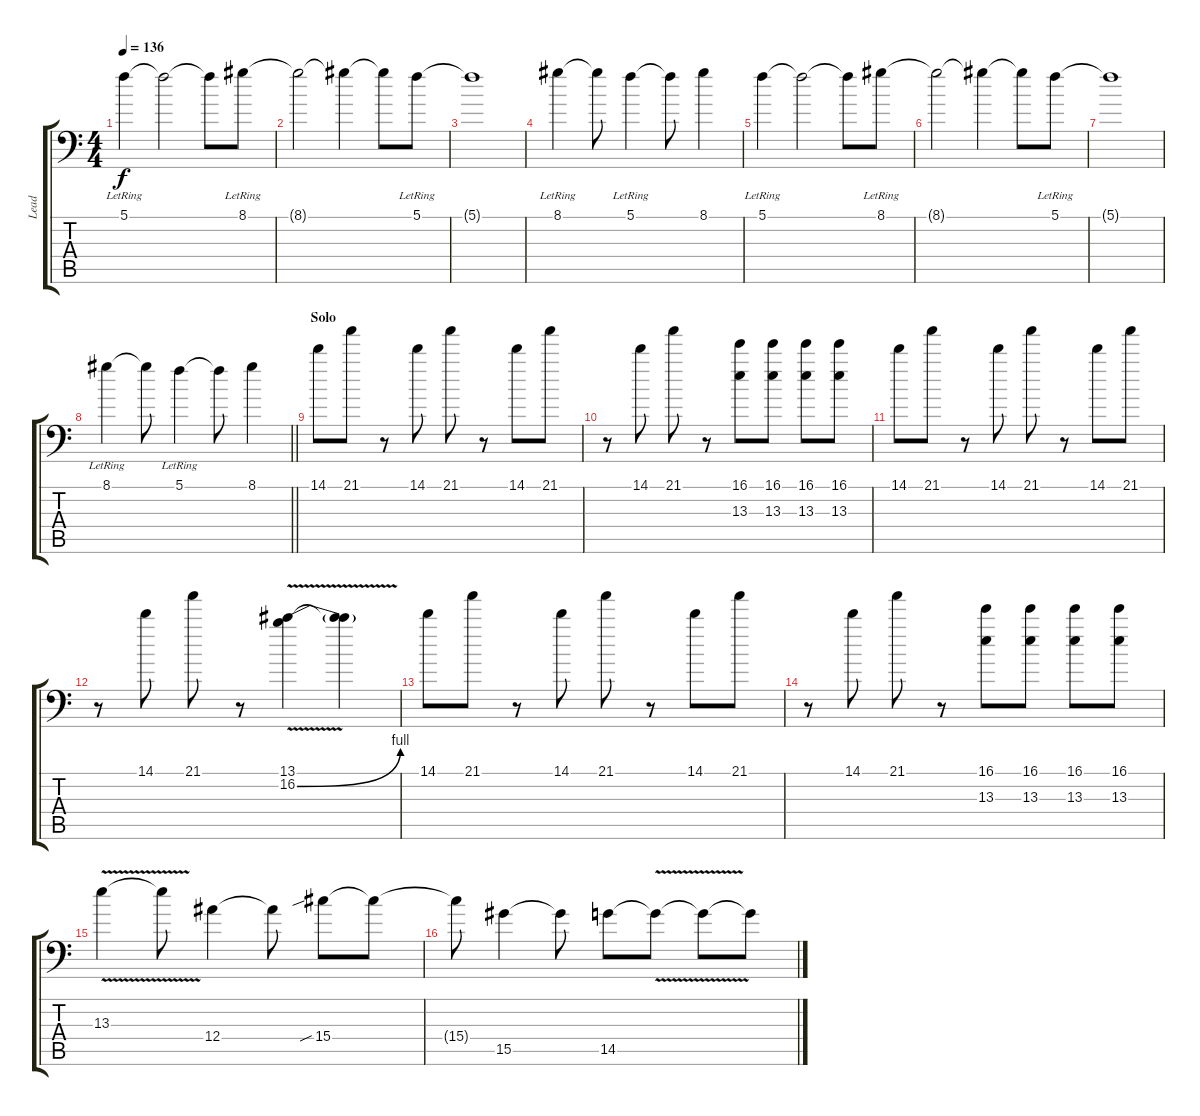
\track ("Lead" "Lead") {instrument distortionguitar}
\staff {score tabs}
\tuning (C4 G3 Eb3 Bb2 F2 Bb1) {hide}
\ts (4 4)
\tempo 136
\clef f4
\ks c
5.1{lr}.4{dy f} 5.1{t}.2 5.1{t}.8 8.1{lr}.8 |
8.1{t}.2 8.1{t}.4 8.1{t}.8 5.1{lr}.8 |
5.1{t}.1 |
8.1{lr}.4 8.1{t}.8 5.1{lr}.4 5.1{t}.8 8.1.4 |
5.1{lr}.4 5.1{t}.2 5.1{t}.8 8.1{lr}.8 |
8.1{t}.2 8.1{t}.4 8.1{t}.8 5.1{lr}.8 |
5.1{t}.1 |
\barLineRight lightlight
8.1{lr}.4 8.1{t}.8 5.1{lr}.4 5.1{t}.8 8.1.4 |
\section ("" "Solo")
14.1.8{volume 16 balance 8} 21.1.8 r.8 14.1.8 21.1.8 r.8 14.1.8 21.1.8 |
r.8 14.1.8 21.1.8 r.8 (16.1 13.3).8 (16.1 13.3).8 (16.1 13.3).8 (16.1 13.3).8 |
14.1.8 21.1.8 r.8 14.1.8 21.1.8 r.8 14.1.8 21.1.8 |
r.8 14.1.8 21.1.8 r.8 (13.1 16.2{be (bend 0 0 60 4) v}).4 (13.1{t} 16.2{t}).4 |
14.1.8 21.1.8 r.8 14.1.8 21.1.8 r.8 14.1.8 21.1.8 |
r.8 14.1.8 21.1.8 r.8 (16.1 13.3).8 (16.1 13.3).8 (16.1 13.3).8 (16.1 13.3).8 |
13.3{v}.4 13.3{t}.8 12.4.4 12.4{t}.8 15.4{sib}.8 15.4{t}.8 |
15.4{t}.8 15.5.4 15.5{t}.8 14.5.8 14.5{v t}.8 14.5{t}.8 14.5{t}.8
